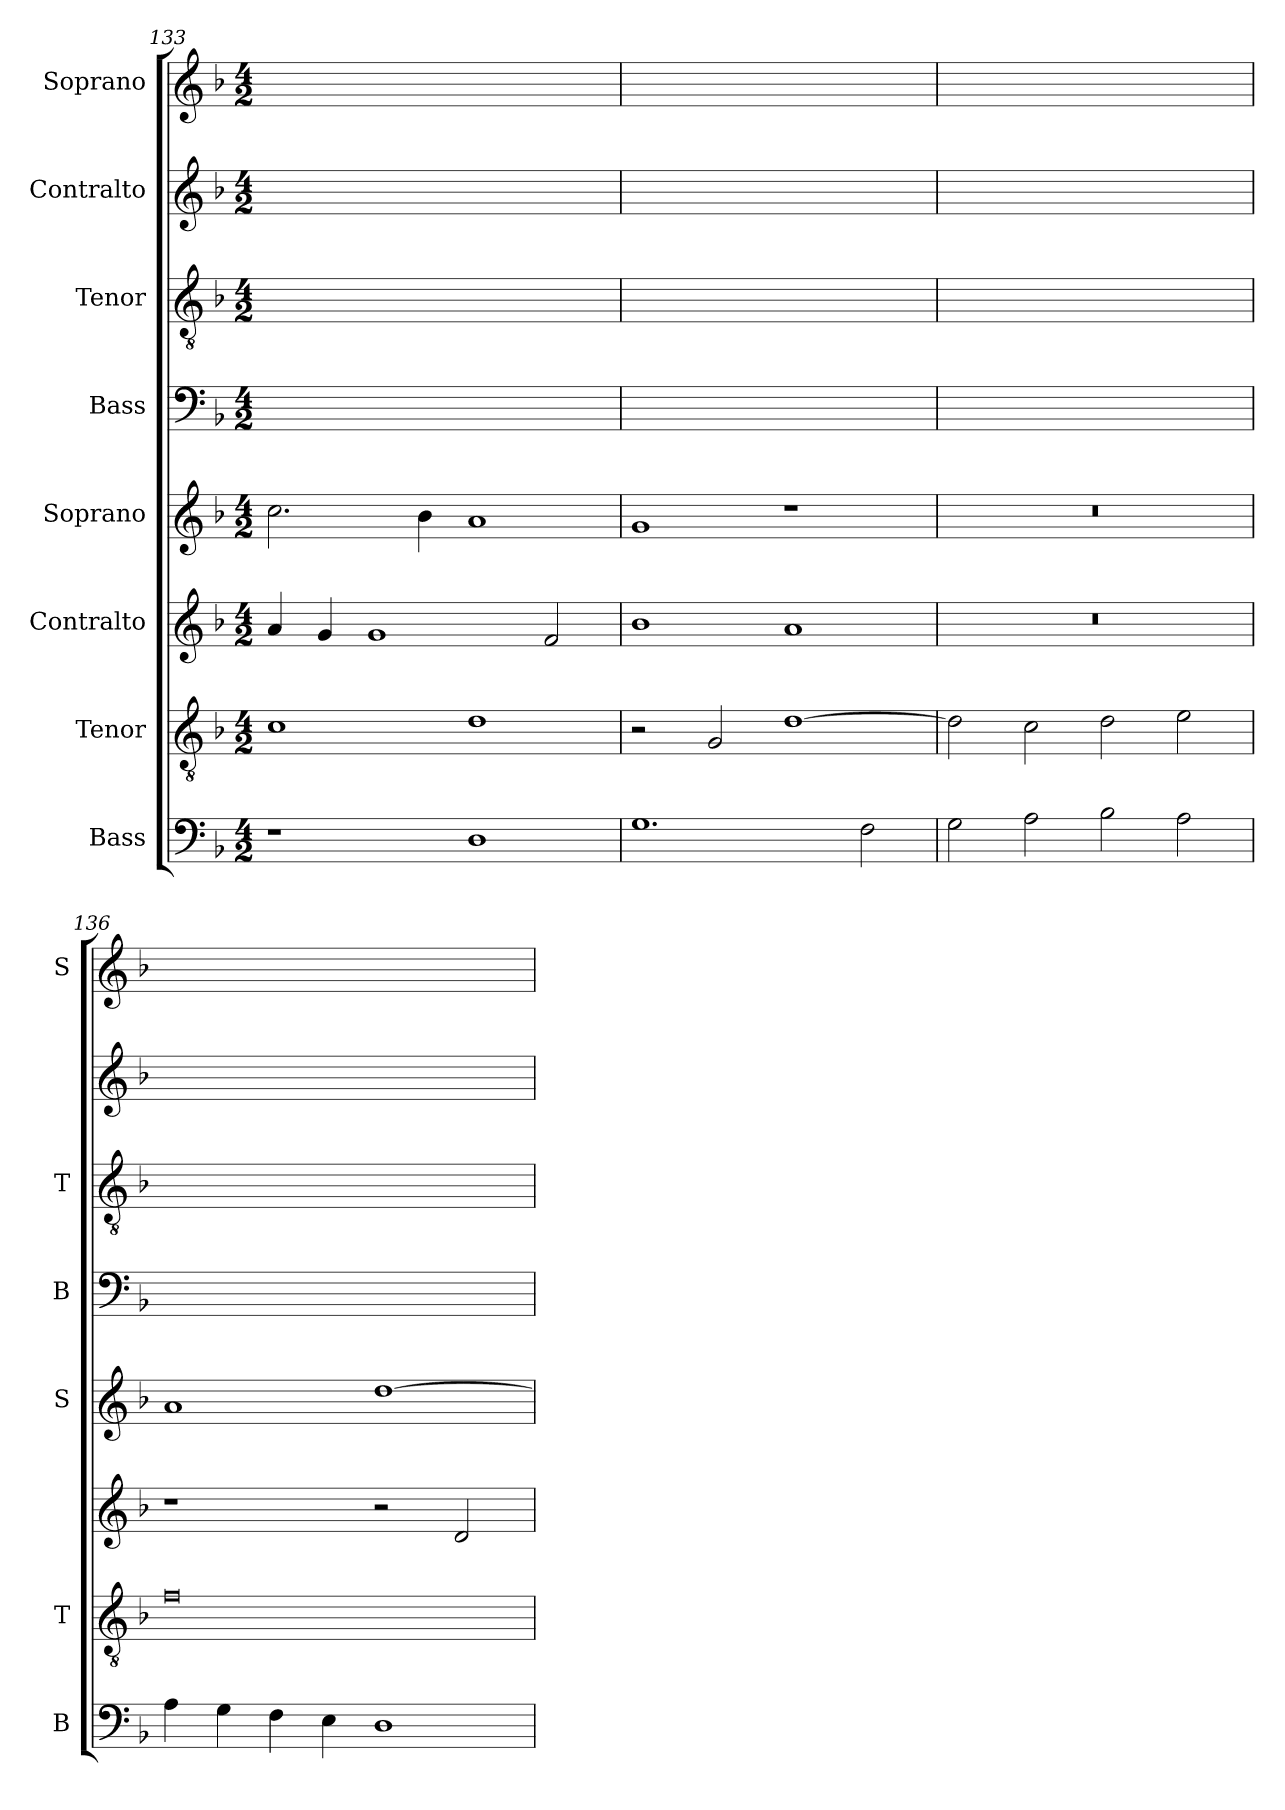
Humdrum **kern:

**kern	**kern	**kern	**kern	**kern	**kern	**kern	**kern
*part8	*part7	*part6	*part5	*part4	*part3	*part2	*part1
*staff8	*staff7	*staff6	*staff5	*staff4	*staff3	*staff2	*staff1
*I"Bass	*I"Tenor	*I"Contralto	*I"Soprano	*I"Bass	*I"Tenor	*I"Contralto	*I"Soprano
*I'B	*I'T	*	*I'S	*I'B	*I'T	*	*I'S
*clefF4	*clefGv2	*clefG2	*clefG2	*clefF4	*clefGv2	*clefG2	*clefG2
*k[b-]	*k[b-]	*k[b-]	*k[b-]	*k[b-]	*k[b-]	*k[b-]	*k[b-]
*G:dor	*G:dor	*G:dor	*G:dor	*G:dor	*G:dor	*G:dor	*G:dor
*M4/2	*M4/2	*M4/2	*M4/2	*M4/2	*M4/2	*M4/2	*M4/2
=133	=133	=133	=133	=133	=133	=133	=133
1r	1c	4a	2.cc	0ryy	0ryy	0ryy	0ryy
.	.	4g	.	.	.	.	.
.	.	1g	.	.	.	.	.
.	.	.	4b-	.	.	.	.
1D	1d	.	1a	.	.	.	.
.	.	2f	.	.	.	.	.
=134	=134	=134	=134	=134	=134	=134	=134
1.G	2r	1b-	1g	0ryy	0ryy	0ryy	0ryy
.	2G	.	.	.	.	.	.
.	[1d	1a	1r	.	.	.	.
2F	.	.	.	.	.	.	.
=135	=135	=135	=135	=135	=135	=135	=135
2G	2d]	0r	0r	0ryy	0ryy	0ryy	0ryy
2A	2c	.	.	.	.	.	.
2B-	2d	.	.	.	.	.	.
2A	2e	.	.	.	.	.	.
=136	=136	=136	=136	=136	=136	=136	=136
4A	0f	1r	1a	0ryy	0ryy	0ryy	0ryy
4G	.	.	.	.	.	.	.
4F	.	.	.	.	.	.	.
4E	.	.	.	.	.	.	.
1D	.	2r	[1dd	.	.	.	.
.	.	2d	.	.	.	.	.
=	=	=	=	=	=	=	=
*-	*-	*-	*-	*-	*-	*-	*-
